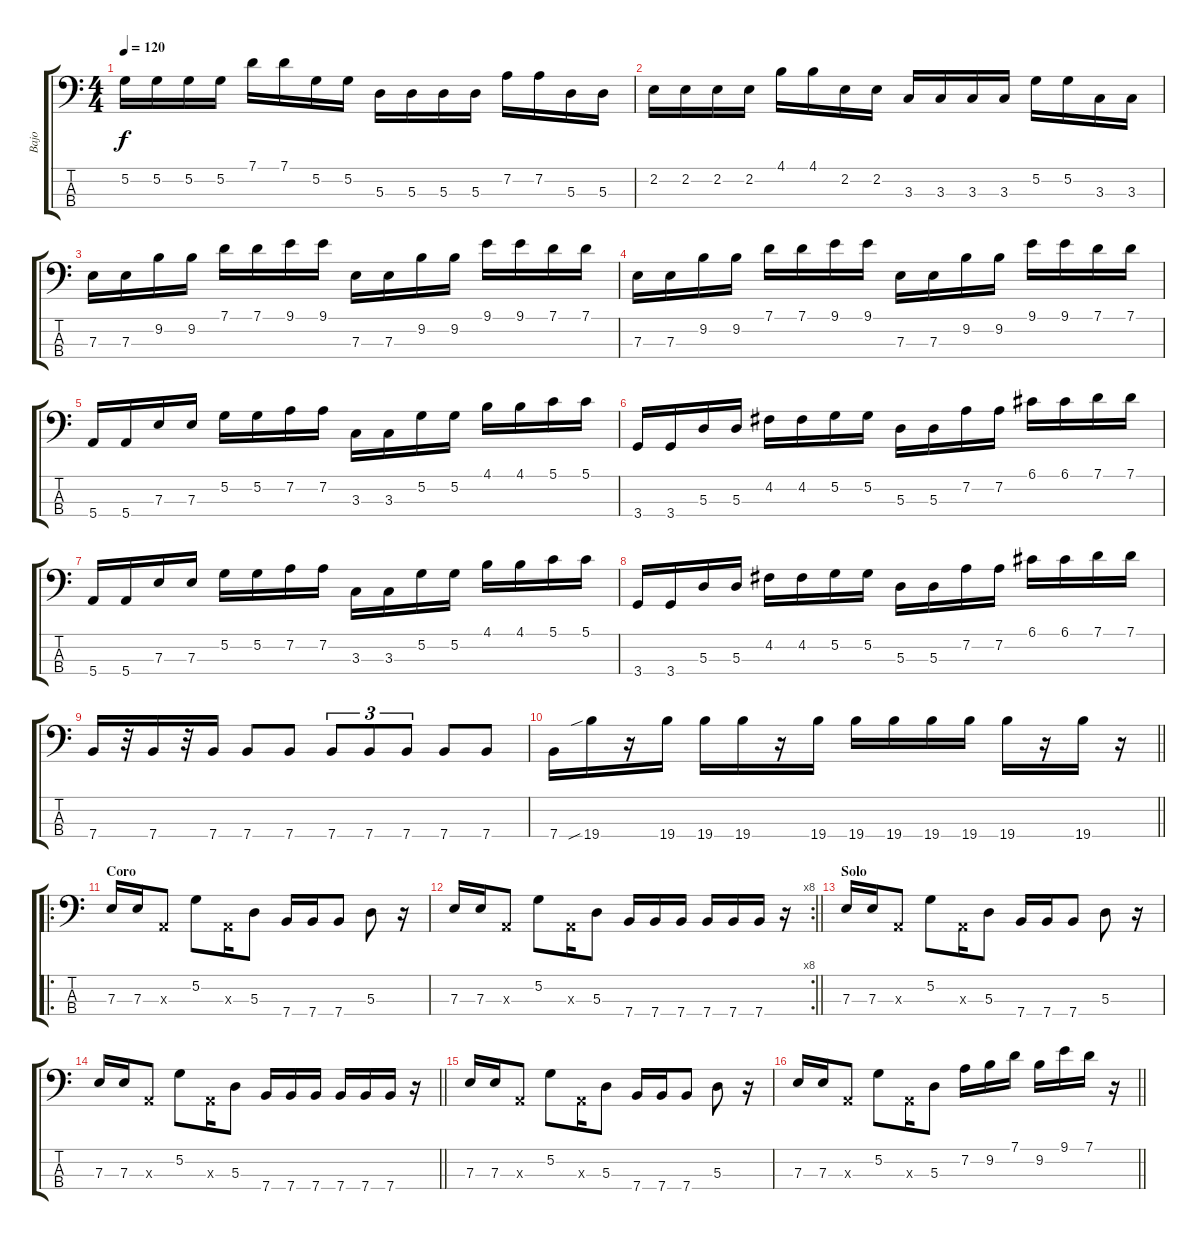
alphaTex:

\track ("Bajo" "Bajo") {instrument electricbassfinger}
\staff {score tabs}
\tuning (G2 D2 A1 E1) {hide}
\ts (4 4)
\tempo 120
\clef f4
\ks c
5.2.16{dy f} 5.2.16 5.2.16 5.2.16 7.1.16 7.1.16 5.2.16 5.2.16 5.3.16 5.3.16 5.3.16 5.3.16 7.2.16 7.2.16 5.3.16 5.3.16 |
2.2.16 2.2.16 2.2.16 2.2.16 4.1.16 4.1.16 2.2.16 2.2.16 3.3.16 3.3.16 3.3.16 3.3.16 5.2.16 5.2.16 3.3.16 3.3.16 |
7.3.16 7.3.16 9.2.16 9.2.16 7.1.16 7.1.16 9.1.16 9.1.16 7.3.16 7.3.16 9.2.16 9.2.16 9.1.16 9.1.16 7.1.16 7.1.16 |
7.3.16 7.3.16 9.2.16 9.2.16 7.1.16 7.1.16 9.1.16 9.1.16 7.3.16 7.3.16 9.2.16 9.2.16 9.1.16 9.1.16 7.1.16 7.1.16 |
5.4.16 5.4.16 7.3.16 7.3.16 5.2.16 5.2.16 7.2.16 7.2.16 3.3.16 3.3.16 5.2.16 5.2.16 4.1.16 4.1.16 5.1.16 5.1.16 |
3.4.16 3.4.16 5.3.16 5.3.16 4.2.16 4.2.16 5.2.16 5.2.16 5.3.16 5.3.16 7.2.16 7.2.16 6.1.16 6.1.16 7.1.16 7.1.16 |
5.4.16 5.4.16 7.3.16 7.3.16 5.2.16 5.2.16 7.2.16 7.2.16 3.3.16 3.3.16 5.2.16 5.2.16 4.1.16 4.1.16 5.1.16 5.1.16 |
3.4.16 3.4.16 5.3.16 5.3.16 4.2.16 4.2.16 5.2.16 5.2.16 5.3.16 5.3.16 7.2.16 7.2.16 6.1.16 6.1.16 7.1.16 7.1.16 |
7.4.16 r.32 7.4.16 r.32 7.4.16 7.4.8 7.4.8 7.4.8{tu (3 2)} 7.4.8{tu (3 2)} 7.4.8{tu (3 2)} 7.4.8 7.4.8 |
\barLineRight lightlight
7.4.16 19.4{sib}.16 r.16 19.4.16 19.4.16 19.4.16 r.16 19.4.16 19.4.16 19.4.16 19.4.16 19.4.16 19.4.16 r.16 19.4.16 r.16 |
\ro
\section ("" "Coro")
7.3.16 7.3.16 0.3{x}.8 5.2.8 0.3{x}.16 5.3.8 7.4.16 7.4.16 7.4.8 5.3.8 r.16 |
\rc 8
\barLineRight lightlight
7.3.16 7.3.16 0.3{x}.8 5.2.8 0.3{x}.16 5.3.8 7.4.16 7.4.16 7.4.16 7.4.16 7.4.16 7.4.16 r.16 |
\section ("" "Solo")
7.3.16 7.3.16 0.3{x}.8 5.2.8 0.3{x}.16 5.3.8 7.4.16 7.4.16 7.4.8 5.3.8 r.16 |
\barLineRight lightlight
7.3.16 7.3.16 0.3{x}.8 5.2.8 0.3{x}.16 5.3.8 7.4.16 7.4.16 7.4.16 7.4.16 7.4.16 7.4.16 r.16 |
7.3.16 7.3.16 0.3{x}.8 5.2.8 0.3{x}.16 5.3.8 7.4.16 7.4.16 7.4.8 5.3.8 r.16 |
\barLineRight lightlight
7.3.16 7.3.16 0.3{x}.8 5.2.8 0.3{x}.16 5.3.8 7.2.16 9.2.16 7.1.16 9.2.16 9.1.16 7.1.16 r.16
